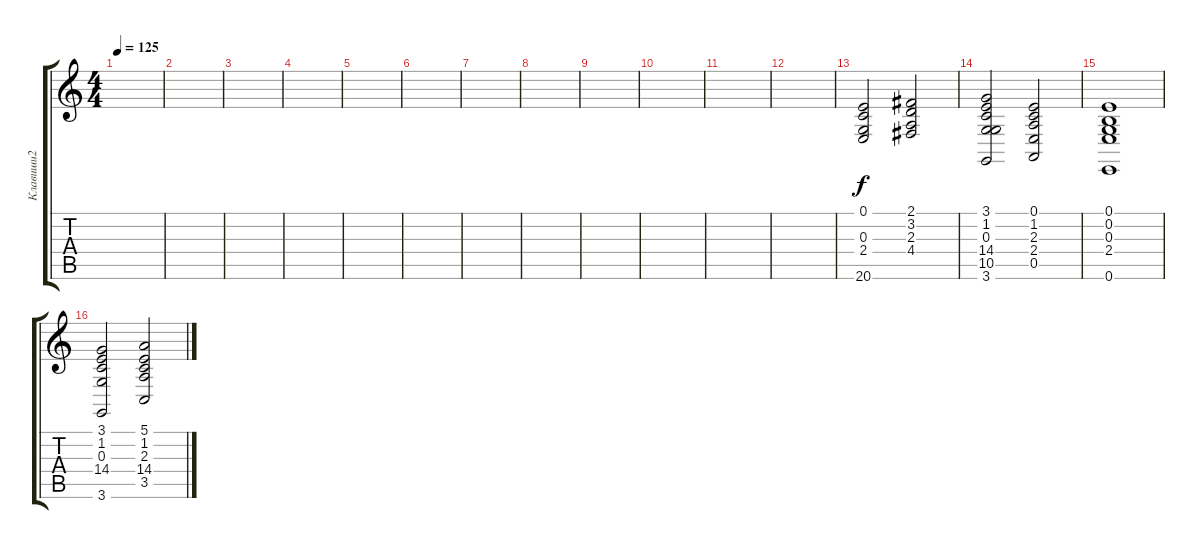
\track ("Клавиши2" "Клавиши2") {instrument stringensemble1}
\staff {score tabs}
\tuning (E4 B3 G3 D3 A2 E2) {hide}
\ts (4 4)
\tempo 125
\clef g2
\ks c
|
|
|
|
|
|
|
|
|
|
|
|
(0.1 0.3 2.4 20.6).2 (2.1 3.2 2.3 4.4).2 |
(3.1 1.2 0.3 14.4 10.5 3.6).2 (0.1 1.2 2.3 2.4 0.5).2 |
(0.1 0.2 0.3 2.4 0.6).1 |
(3.1 1.2 0.3 14.4 3.6).2 (5.1 1.2 2.3 14.4 3.5).2
